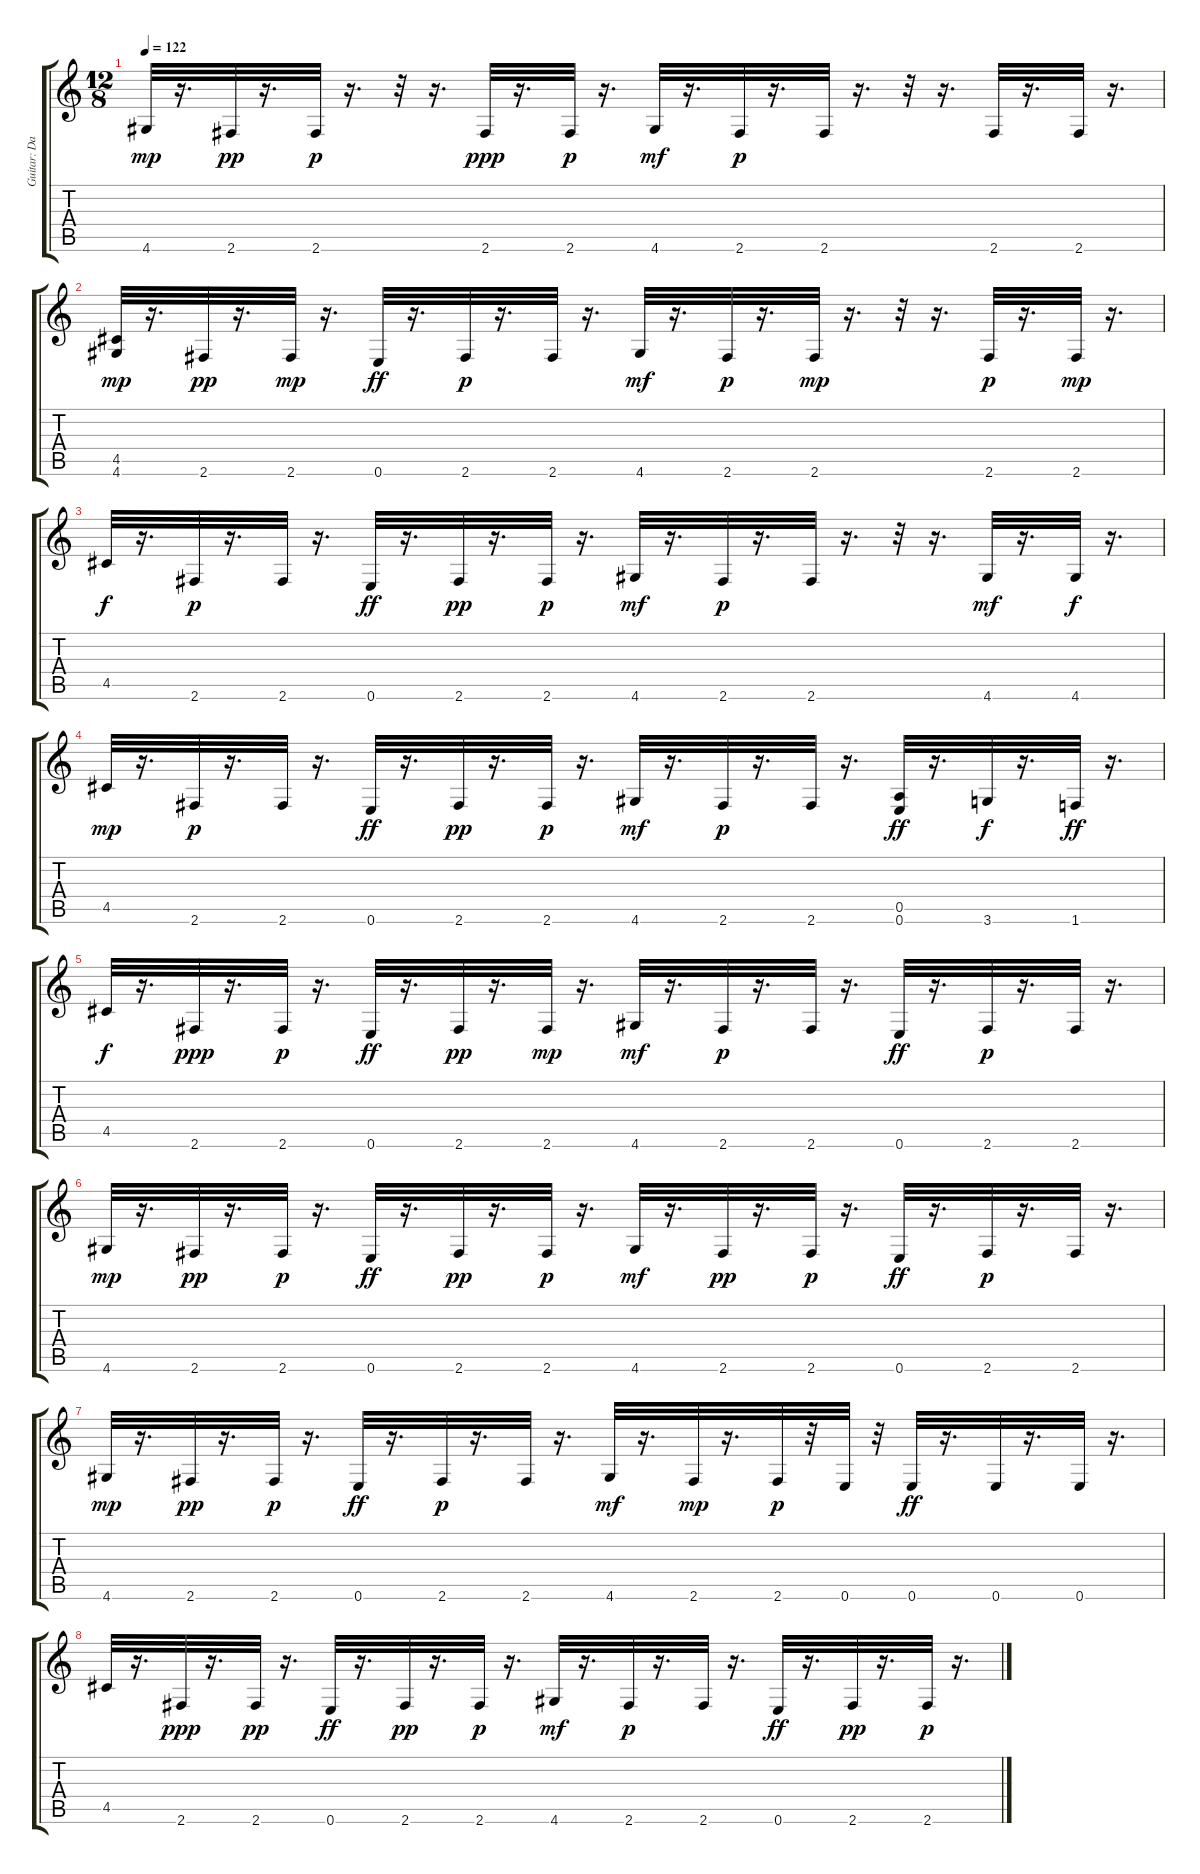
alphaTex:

\track ("Guitar: Davey Johnstone" "Guitar: Da") {instrument electricguitarjazz}
\staff {score tabs}
\tuning (E4 B3 G3 D3 A2 E2) {hide}
\ts (12 8)
\tempo 122
\clef g2
\ks c
4.6.32{dy mp} r.16{d} 2.6.32{dy pp} r.16{d} 2.6.32{dy p} r.16{d} r.32 r.16{d} 2.6.32{dy ppp} r.16{d} 2.6.32{dy p} r.16{d} 4.6.32{dy mf} r.16{d} 2.6.32{dy p} r.16{d} 2.6.32 r.16{d} r.32 r.16{d} 2.6.32 r.16{d} 2.6.32 r.16{d} |
(4.5 4.6).32{dy mp} r.16{d} 2.6.32{dy pp} r.16{d} 2.6.32{dy mp} r.16{d} 0.6.32{dy ff} r.16{d} 2.6.32{dy p} r.16{d} 2.6.32 r.16{d} 4.6.32{dy mf} r.16{d} 2.6.32{dy p} r.16{d} 2.6.32{dy mp} r.16{d} r.32 r.16{d} 2.6.32{dy p} r.16{d} 2.6.32{dy mp} r.16{d} |
4.5.32{dy f} r.16{d} 2.6.32{dy p} r.16{d} 2.6.32 r.16{d} 0.6.32{dy ff} r.16{d} 2.6.32{dy pp} r.16{d} 2.6.32{dy p} r.16{d} 4.6.32{dy mf} r.16{d} 2.6.32{dy p} r.16{d} 2.6.32 r.16{d} r.32 r.16{d} 4.6.32{dy mf} r.16{d} 4.6.32{dy f} r.16{d} |
4.5.32{dy mp} r.16{d} 2.6.32{dy p} r.16{d} 2.6.32 r.16{d} 0.6.32{dy ff} r.16{d} 2.6.32{dy pp} r.16{d} 2.6.32{dy p} r.16{d} 4.6.32{dy mf} r.16{d} 2.6.32{dy p} r.16{d} 2.6.32 r.16{d} (0.5 0.6).32{dy ff} r.16{d} 3.6.32{dy f} r.16{d} 1.6.32{dy ff} r.16{d} |
4.5.32{dy f} r.16{d} 2.6.32{dy ppp} r.16{d} 2.6.32{dy p} r.16{d} 0.6.32{dy ff} r.16{d} 2.6.32{dy pp} r.16{d} 2.6.32{dy mp} r.16{d} 4.6.32{dy mf} r.16{d} 2.6.32{dy p} r.16{d} 2.6.32 r.16{d} 0.6.32{dy ff} r.16{d} 2.6.32{dy p} r.16{d} 2.6.32 r.16{d} |
4.6.32{dy mp} r.16{d} 2.6.32{dy pp} r.16{d} 2.6.32{dy p} r.16{d} 0.6.32{dy ff} r.16{d} 2.6.32{dy pp} r.16{d} 2.6.32{dy p} r.16{d} 4.6.32{dy mf} r.16{d} 2.6.32{dy pp} r.16{d} 2.6.32{dy p} r.16{d} 0.6.32{dy ff} r.16{d} 2.6.32{dy p} r.16{d} 2.6.32 r.16{d} |
4.6.32{dy mp} r.16{d} 2.6.32{dy pp} r.16{d} 2.6.32{dy p} r.16{d} 0.6.32{dy ff} r.16{d} 2.6.32{dy p} r.16{d} 2.6.32 r.16{d} 4.6.32{dy mf} r.16{d} 2.6.32{dy mp} r.16{d} 2.6.32{dy p} r.32 0.6.32 r.32 0.6.32{dy ff} r.16{d} 0.6.32 r.16{d} 0.6.32 r.16{d} |
4.5.32 r.16{d} 2.6.32{dy ppp} r.16{d} 2.6.32{dy pp} r.16{d} 0.6.32{dy ff} r.16{d} 2.6.32{dy pp} r.16{d} 2.6.32{dy p} r.16{d} 4.6.32{dy mf} r.16{d} 2.6.32{dy p} r.16{d} 2.6.32 r.16{d} 0.6.32{dy ff} r.16{d} 2.6.32{dy pp} r.16{d} 2.6.32{dy p} r.16{d}
